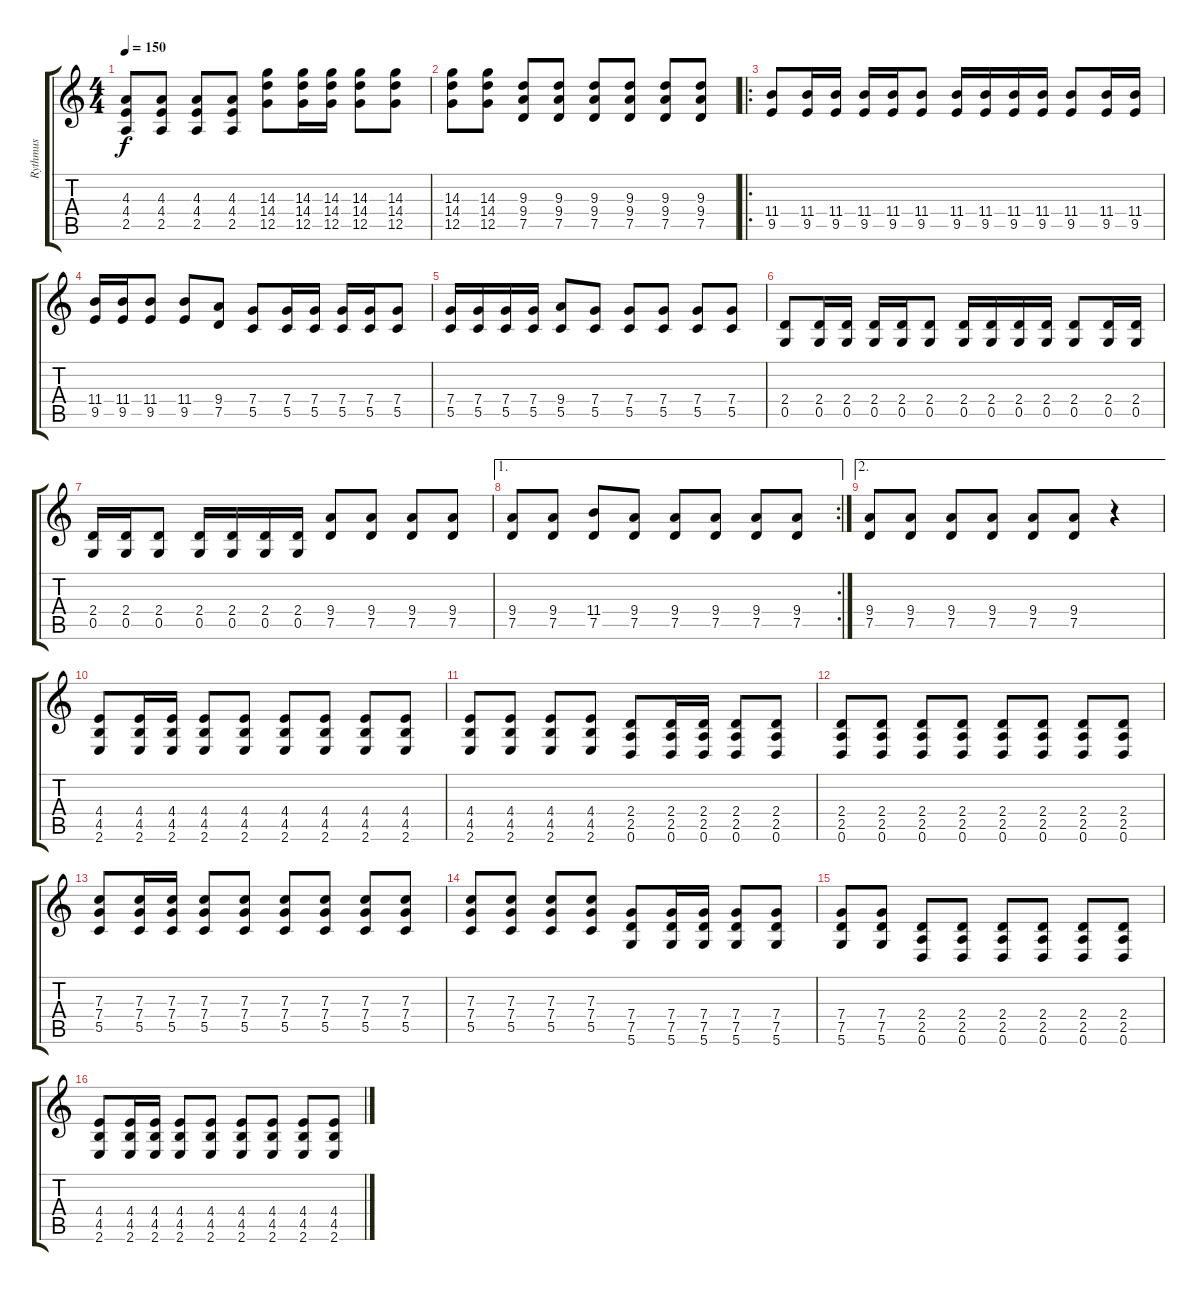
\track ("Rythmus" "Rythmus") {instrument distortionguitar}
\staff {score tabs}
\tuning (D4 A3 F3 C3 G2 D2) {hide}
\ts (4 4)
\tempo 150
\clef g2
\ks c
(4.3 4.4 2.5).8{dy f} (4.3 4.4 2.5).8 (4.3 4.4 2.5).8 (4.3 4.4 2.5).8 (14.3 14.4 12.5).8 (14.3 14.4 12.5).16 (14.3 14.4 12.5).16 (14.3 14.4 12.5).8 (14.3 14.4 12.5).8 |
(14.3 14.4 12.5).8 (14.3 14.4 12.5).8 (9.3 9.4 7.5).8 (9.3 9.4 7.5).8 (9.3 9.4 7.5).8 (9.3 9.4 7.5).8 (9.3 9.4 7.5).8 (9.3 9.4 7.5).8 |
\ro
(11.4 9.5).8{instrument acousticguitarnylon} (11.4 9.5).16 (11.4 9.5).16 (11.4 9.5).16 (11.4 9.5).16 (11.4 9.5).8 (11.4 9.5).16 (11.4 9.5).16 (11.4 9.5).16 (11.4 9.5).16 (11.4 9.5).8 (11.4 9.5).16 (11.4 9.5).16 |
(11.4 9.5).16 (11.4 9.5).16 (11.4 9.5).8 (11.4 9.5).8 (9.4 7.5).8 (7.4 5.5).8 (7.4 5.5).16 (7.4 5.5).16 (7.4 5.5).16 (7.4 5.5).16 (7.4 5.5).8 |
(7.4 5.5).16 (7.4 5.5).16 (7.4 5.5).16 (7.4 5.5).16 (9.4 5.5).8 (7.4 5.5).8 (7.4 5.5).8 (7.4 5.5).8 (7.4 5.5).8 (7.4 5.5).8 |
(2.4 0.5).8 (2.4 0.5).16 (2.4 0.5).16 (2.4 0.5).16 (2.4 0.5).16 (2.4 0.5).8 (2.4 0.5).16 (2.4 0.5).16 (2.4 0.5).16 (2.4 0.5).16 (2.4 0.5).8 (2.4 0.5).16 (2.4 0.5).16 |
(2.4 0.5).16 (2.4 0.5).16 (2.4 0.5).8 (2.4 0.5).16 (2.4 0.5).16 (2.4 0.5).16 (2.4 0.5).16 (9.4 7.5).8 (9.4 7.5).8 (9.4 7.5).8 (9.4 7.5).8 |
\ae 1
\rc 2
(9.4 7.5).8 (9.4 7.5).8 (11.4 7.5).8 (9.4 7.5).8 (9.4 7.5).8 (9.4 7.5).8 (9.4 7.5).8 (9.4 7.5).8 |
\ae 2
(9.4 7.5).8 (9.4 7.5).8 (9.4 7.5).8 (9.4 7.5).8 (9.4 7.5).8 (9.4 7.5).8 r.4 |
(4.4 4.5 2.6).8{instrument distortionguitar} (4.4 4.5 2.6).16 (4.4 4.5 2.6).16 (4.4 4.5 2.6).8 (4.4 4.5 2.6).8 (4.4 4.5 2.6).8 (4.4 4.5 2.6).8 (4.4 4.5 2.6).8 (4.4 4.5 2.6).8 |
(4.4 4.5 2.6).8 (4.4 4.5 2.6).8 (4.4 4.5 2.6).8 (4.4 4.5 2.6).8 (2.4 2.5 0.6).8 (2.4 2.5 0.6).16 (2.4 2.5 0.6).16 (2.4 2.5 0.6).8 (2.4 2.5 0.6).8 |
(2.4 2.5 0.6).8 (2.4 2.5 0.6).8 (2.4 2.5 0.6).8 (2.4 2.5 0.6).8 (2.4 2.5 0.6).8 (2.4 2.5 0.6).8 (2.4 2.5 0.6).8 (2.4 2.5 0.6).8 |
(7.3 7.4 5.5).8 (7.3 7.4 5.5).16 (7.3 7.4 5.5).16 (7.3 7.4 5.5).8 (7.3 7.4 5.5).8 (7.3 7.4 5.5).8 (7.3 7.4 5.5).8 (7.3 7.4 5.5).8 (7.3 7.4 5.5).8 |
(7.3 7.4 5.5).8 (7.3 7.4 5.5).8 (7.3 7.4 5.5).8 (7.3 7.4 5.5).8 (7.4 7.5 5.6).8 (7.4 7.5 5.6).16 (7.4 7.5 5.6).16 (7.4 7.5 5.6).8 (7.4 7.5 5.6).8 |
(7.4 7.5 5.6).8 (7.4 7.5 5.6).8 (2.4 2.5 0.6).8 (2.4 2.5 0.6).8 (2.4 2.5 0.6).8 (2.4 2.5 0.6).8 (2.4 2.5 0.6).8 (2.4 2.5 0.6).8 |
(4.4 4.5 2.6).8 (4.4 4.5 2.6).16 (4.4 4.5 2.6).16 (4.4 4.5 2.6).8 (4.4 4.5 2.6).8 (4.4 4.5 2.6).8 (4.4 4.5 2.6).8 (4.4 4.5 2.6).8 (4.4 4.5 2.6).8
